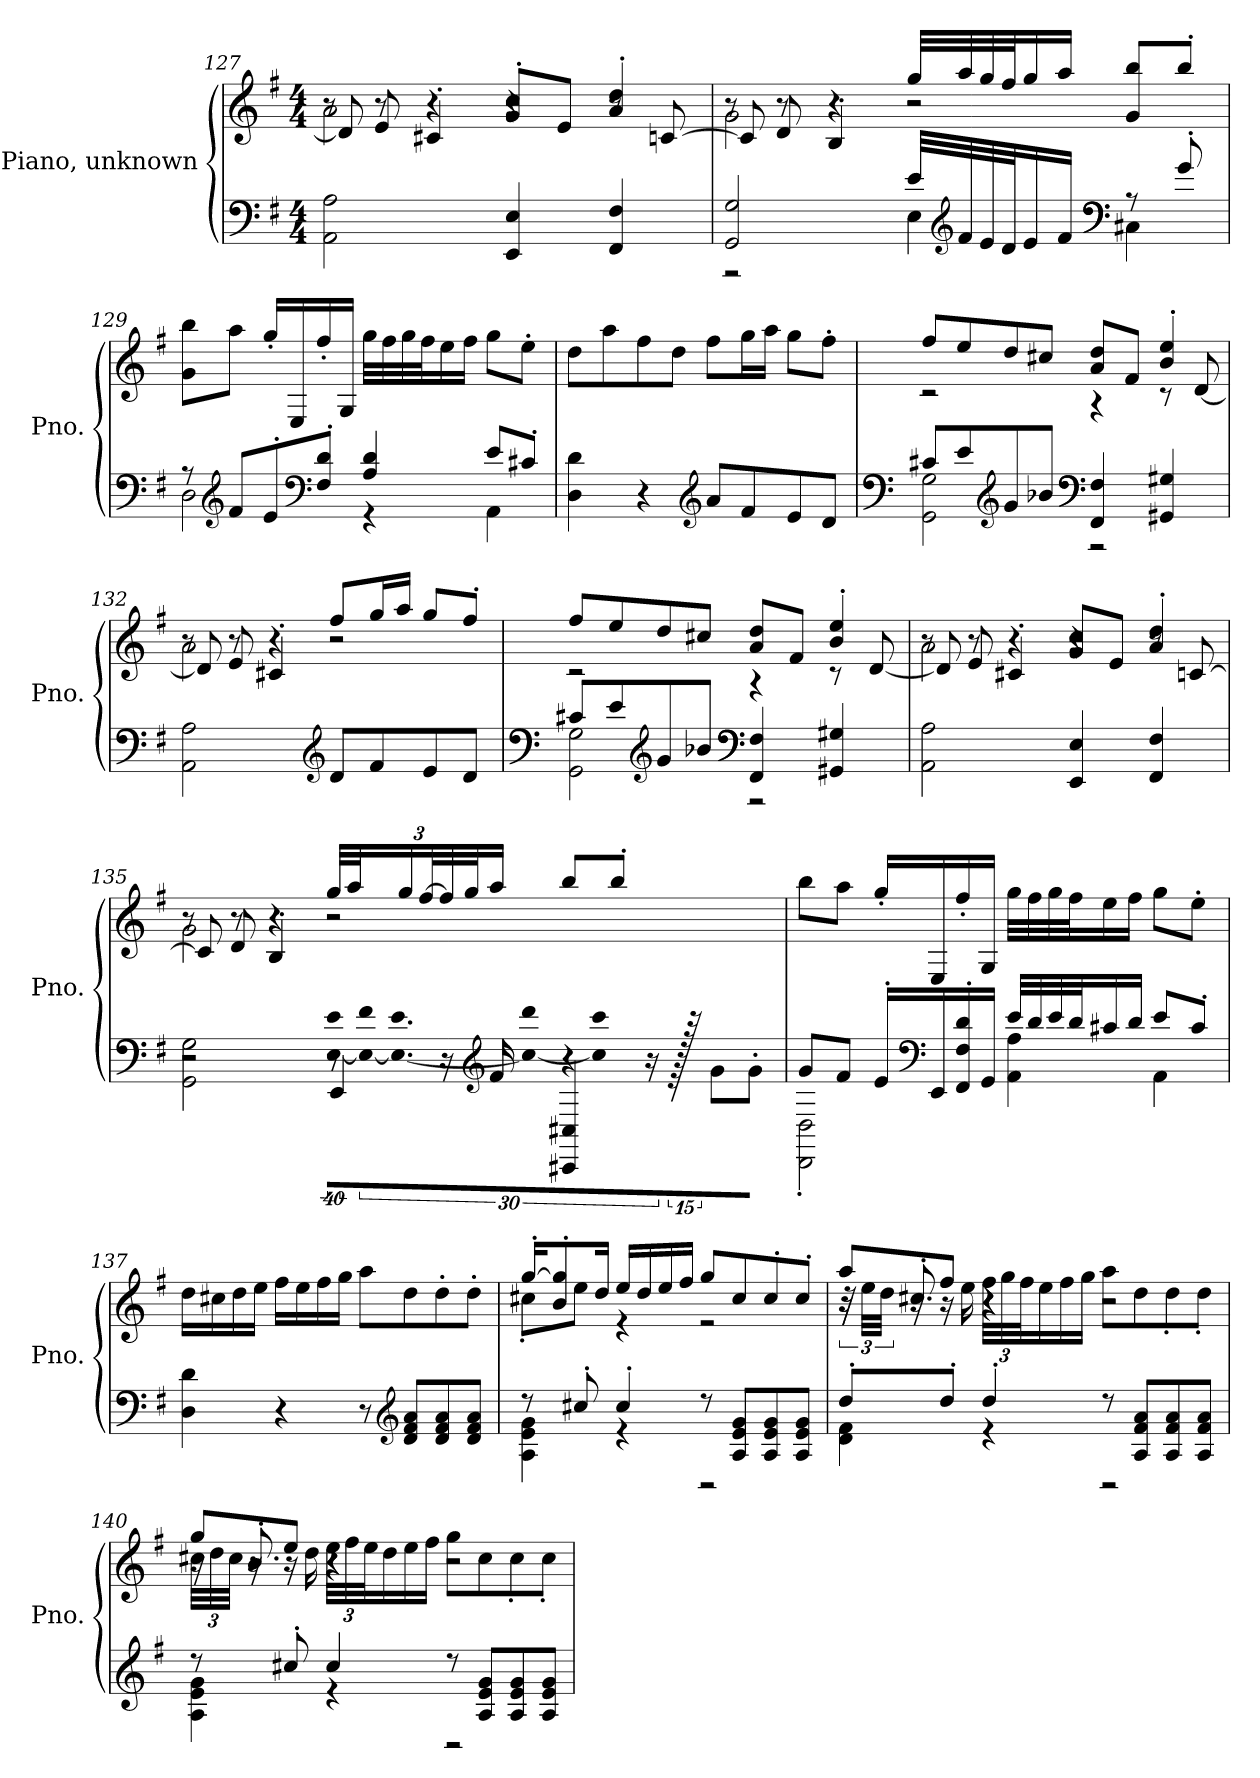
**kern	**kern
*part1	*part1
*staff2	*staff1
*I"Piano, unknown	*
*I'Pno.	*
*clefF4	*clefG2
*k[f#]	*k[f#]
*M4/4	*M4/4
=127	=127
*	*^
*	*	*^
2AA\ 2A\	8r	2a\	8d/]
.	8e/	.	8r
.	4c#X'/	.	4r
4EE/ 4E/	8g/' 8cc/'L	2r	4r
.	8e/J	.	.
4FF#/ 4F#/	4a/' 4dd/'	.	8r
.	.	.	[8cn/
=128	=128	=128	=128
*^	*	*	*
2GG/ 2G/	2r	8r	2g\	8c/]
.	.	8d/	.	8r
.	.	4B'/	.	4r
32e/LLL	4E\	32gg/LLL	2r	2r
*clefG2	*	*	*	*
32f#/	.	32aa/	.	.
32e/	.	32gg/	.	.
32d/J	.	32ff#/J	.	.
16e/	.	16gg/	.	.
16f#/JJ	.	16aa/JJ	.	.
*clefF4	*	*	*	*
8r	4C#X\	8g/ 8bb/L	.	.
8g'/	.	8bb'/J	.	.
*	*	*v	*v	*v
!!LO:LB:g=z
=129	=129	=129
8r	2D\	8g\ 8bb\L
*clefG2	*	*
8f#/L	.	8aa\J
8e'/	.	16gg'/LL
.	.	16E/
*clefF4	*	*
8F#/' 8d/'J	.	16ff#'/
.	.	16G/JJ
4A/ 4d/	4r	32gg\LLL
.	.	32ff#\
.	.	32gg\
.	.	32ff#\J
.	.	16ee\
.	.	16ff#\JJ
8e/L	4AA\	8gg\L
8c#X'/J	.	8ee'\J
*v	*v	*
=130	=130
4D\ 4d\	8dd\L
.	8aa\
4r	8ff#\
.	8dd\J
*clefG2	*
8a/L	8ff#\L
8f#/	16gg\L
.	16aa\JJ
8e/	8gg\L
8d/J	8ff#'\J
=131	=131
*clefF4	*
*^	*^
8c#X/L	2GG\ 2G\	8ff#/L	2r
8e/	.	8ee/	.
*clefG2	*	*	*
8g/	.	8dd/	.
8b-X/J	.	8cc#X/J	.
*clefF4	*	*	*
4FF#/ 4F#/	2r	8a/ 8dd/L	4r
.	.	8f#/J	.
4GG#X/ 4G#X/	.	4b/' 4ee/'	8r
.	.	.	[8d/
*v	*v	*	*
!!LO:PB:g=z
=132	=132	=132
*	*	*^
2AA\ 2A\	8r	2a\	8d/]
.	8e/	.	8r
.	4c#X'/	.	4r
*clefG2	*	*	*
8d/L	8ff#/L	2r	2r
8f#/	16gg/L	.	.
.	16aa/JJ	.	.
8e/	8gg/L	.	.
8d/J	8ff#'/J	.	.
*	*v	*v	*v
=133	=133
*clefF4	*
*^	*^
8c#X/L	2GG\ 2G\	8ff#/L	2r
8e/	.	8ee/	.
*clefG2	*	*	*
8g/	.	8dd/	.
8b-X/J	.	8cc#X/J	.
*clefF4	*	*	*
4FF#/ 4F#/	2r	8a/ 8dd/L	4r
.	.	8f#/J	.
4GG#X/ 4G#X/	.	4b/' 4ee/'	8r
.	.	.	[8d/
*v	*v	*	*
=134	=134	=134
*	*	*^
2AA\ 2A\	8r	2a\	8d/]
.	8e/	.	8r
.	4c#X'/	.	4r
4EE/ 4E/	8g/ 8cc/L	2r	4r
.	8e/J	.	.
4FF#/ 4F#/	4a/' 4dd/'	.	8r
.	.	.	[8cn/
!!LO:LB:g=z	!!	!!
=135	=135	=135	=135
*^	*	*	*
*	*^	*	*	*
2r	2GG\ 2G\	2r	8r	2g\	8c/]
.	.	.	8d/	.	8r
.	.	.	4B'/	.	4r
!	!LO:N:vis=32	!	!	!	!
8r	[640%23E\ 640%23e\LLL	4EE/	32gg/LLL	2r	2r
.	.	.	32aa/J	.	.
!	!LO:N:vis=64	!	!	!	!
.	960%17E\_ 960%17f#\K	.	.	.	.
!	!LO:N:vis=32.	!	!	!	!
.	1920%103E\_ 1920%103e\	.	.	.	.
*	*	*	*Xbrackettup	*	*
.	.	.	24gg/	.	.
.	.	.	[48ff#/L	.	.
!	!LO:N:vis=32	!	!	!	!
.	640%23E\_ 640%23f#\J	.	.	.	.
16r	.	.	32ff#/]	.	.
!	!LO:N:vis=16	!	!	!	!
.	1920%137E\] 1920%137e\JJ	.	.	.	.
.	.	.	32gg/J	.	.
*clefG2	*	*	*	*	*
16f#/	.	.	16aa/JJ	.	.
.	480%17r	.	.	.	.
4r	1920r	4CC#X/ 4C#X/	8bb/L	.	.
.	8g\L	.	.	.	.
.	.	.	8bb'/J	.	.
.	8g'\J	.	.	.	.
1920ryy	.	1920ryy	1920ryy	1920ryy	1920ryy
*	*v	*v	*	*	*
*	*	*v	*v	*v
=136	=136	=136
8g/L	2DD\' 2D\'	8bb\L
8f#/J	.	8aa\J
16e'/LL	.	16gg'/LL
*clefF4	*	*
16EE/	.	16E/
16FF#/' 16F#/' 16d/'	.	16ff#'/
16GG/JJ	.	16G/JJ
32e/LLL	4AA\ 4A\	32gg\LLL
32d/	.	32ff#\
32e/	.	32gg\
32d/J	.	32ff#\J
16c#X/	.	16ee\
16d/JJ	.	16ff#\JJ
8e/L	4AA\	8gg\L
8c#'/J	.	8ee'\J
*v	*v	*
!!LO:LB:g=z
=137	=137
4D\ 4d\	16dd\LL
.	16cc#X\
.	16dd\
.	16ee\JJ
4r	16ff#\LL
.	16ee\
.	16ff#\
.	16gg\JJ
8r	8aa\L
*clefG2	*
8d/ 8f#/ 8a/L	8dd\
8d/ 8f#/ 8a/	8dd'\
8d/ 8f#/ 8a/J	8dd'\J
=138	=138
*^	*^
8r	4A\ 4e\ 4g\	[16gg'/KL	8cc#X'\L
.	.	8b/' 8gg/]'	.
8cc#X'/	.	.	8ee\J
.	.	16dd/Jk	.
4cc#'/	4r	16ee/LL	4r
.	.	16dd/	.
.	.	16ee/	.
.	.	16ff#/JJ	.
8r	2r	8gg/L	2r
8A/ 8e/ 8g/L	.	8cc#/	.
8A/ 8e/ 8g/	.	8cc#'/	.
8A/ 8e/ 8g/J	.	8cc#'/J	.
!!LO:LB:g=z
=139	=139	=139	=139
*	*	*	*brackettup
*	*	*	*^
8dd'/L	4d\ 4f#\	8aa/L	48r	16r
.	.	.	48ee\LLL	.
.	.	.	48dd\JJJ	.
.	.	.	16r	8.cc#X'/
8dd'/J	.	8ff#/J	16r	.
.	.	.	16ee\	.
*	*	*	*Xbrackettup	*
4dd'/	4r	4r	48ff#\LLL	4r
.	.	.	48gg\	.
.	.	.	48ff#\J	.
.	.	.	16ee\	.
.	.	.	16ff#\	.
.	.	.	16gg\JJ	.
8r	2r	2r	8aa\L	2r
8A/ 8f#/ 8a/L	.	.	8dd\	.
8A/ 8f#/ 8a/	.	.	8dd'\	.
8A/ 8f#/ 8a/J	.	.	8dd'\J	.
=140	=140	=140	=140	=140
8r	4A\ 4e\ 4g\	8gg/L	48cc#X\LLL	16r
.	.	.	48dd\	.
.	.	.	48cc#\JJJ	.
.	.	.	16r	8.b'/
8cc#X'/	.	8ee/J	16r	.
.	.	.	16dd\	.
4cc#/	4r	4r	48ee\LLL	4r
.	.	.	48ff#\	.
.	.	.	48ee\J	.
.	.	.	16dd\	.
.	.	.	16ee\	.
.	.	.	16ff#\JJ	.
8r	2r	2r	8gg\L	2r
8A/ 8e/ 8g/L	.	.	8cc#\	.
8A/ 8e/ 8g/	.	.	8cc#'\	.
8A/ 8e/ 8g/J	.	.	8cc#'\J	.
*v	*v	*	*	*
*	*v	*v	*v
=	=
*-	*-
